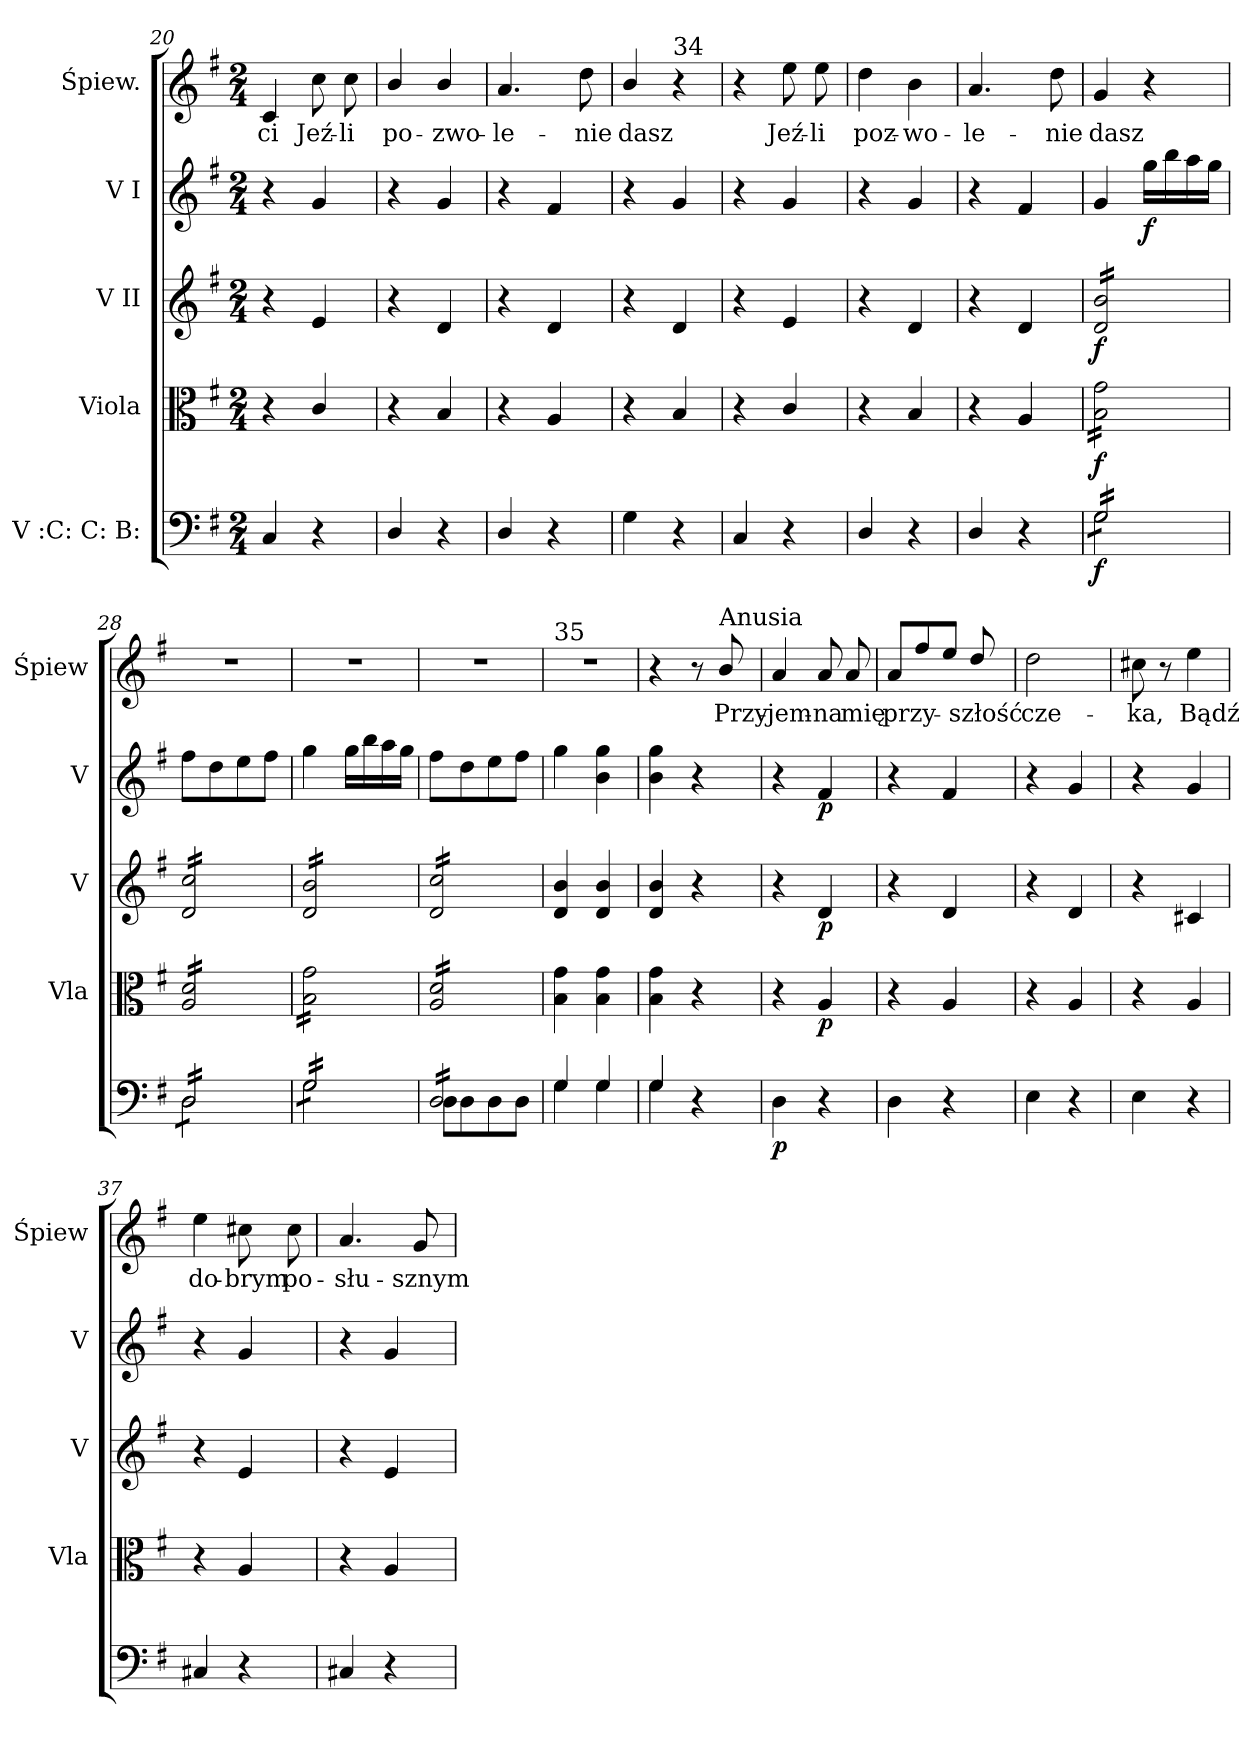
**kern	**dynam	**kern	**dynam	**kern	**dynam	**kern	**dynam	**kern	**text
*part5	*part5	*part4	*part4	*part3	*part3	*part2	*part2	*part1	*part1
*staff5	*staff5	*staff4	*staff4	*staff3	*staff3	*staff2	*staff2	*staff1	*staff1
*I"V :C: C: B:	*	*I"Viola	*	*I"V II	*	*I"V I	*	*I"Śpiew.	*
*	*	*I'Vla	*	*I'V	*	*I'V	*	*I'Śpiew	*
*clefF4	*	*clefC3	*	*clefG2	*	*clefG2	*	*clefG2	*
*k[f#]	*	*k[f#]	*	*k[f#]	*	*k[f#]	*	*k[f#]	*
*M2/4	*	*M2/4	*	*M2/4	*	*M2/4	*	*M2/4	*
=20	=20	=20	=20	=20	=20	=20	=20	=20	=20
4C/	.	4r	.	4r	.	4r	.	4c/	-ci
4r	.	4c/	.	4e/	.	4g/	.	8cc\	Jeź-
.	.	.	.	.	.	.	.	8cc\	-li
=21	=21	=21	=21	=21	=21	=21	=21	=21	=21
4D/	.	4r	.	4r	.	4r	.	4b/	po-
4r	.	4B/	.	4d/	.	4g/	.	4b/	-zwo-
=22	=22	=22	=22	=22	=22	=22	=22	=22	=22
4D/	.	4r	.	4r	.	4r	.	4.a/	-le-
4r	.	4A/	.	4d/	.	4f#/	.	.	.
.	.	.	.	.	.	.	.	8dd\	-nie
=23	=23	=23	=23	=23	=23	=23	=23	=23	=23
4G\	.	4r	.	4r	.	4r	.	4b/	dasz
!	!	!	!	!	!	!	!	!LO:TX:a:t=34	!
4r	.	4B/	.	4d/	.	4g/	.	4r	.
=24	=24	=24	=24	=24	=24	=24	=24	=24	=24
4C/	.	4r	.	4r	.	4r	.	4r	.
4r	.	4c/	.	4e/	.	4g/	.	8ee\	Jeź-
.	.	.	.	.	.	.	.	8ee\	-li
=25	=25	=25	=25	=25	=25	=25	=25	=25	=25
4D/	.	4r	.	4r	.	4r	.	4dd\	poz-
4r	.	4B/	.	4d/	.	4g/	.	4b\	-wo-
=26	=26	=26	=26	=26	=26	=26	=26	=26	=26
4D/	.	4r	.	4r	.	4r	.	4.a/	-le-
4r	.	4A/	.	4d/	.	4f#/	.	.	.
.	.	.	.	.	.	.	.	8dd\	-nie
=27	=27	=27	=27	=27	=27	=27	=27	=27	=27
*^	*	*	*	*	*	*	*	*	*
*tremolo	*	*	*	*	*	*	*	*	*	*
*	*	*	*tremolo	*	*	*	*	*	*	*
*	*	*	*	*	*tremolo	*	*	*	*	*
16G/LL	8G\L	f	16B\ 16g\LL	f	16d/ 16b/LL	f	4g/	.	4g/	dasz
16G/	.	.	16B\ 16g\	.	16d/ 16b/	.	.	.	.	.
16G/	8G\	.	16B\ 16g\	.	16d/ 16b/	.	.	.	.	.
16G/	.	.	16B\ 16g\	.	16d/ 16b/	.	.	.	.	.
16G/	8G\	.	16B\ 16g\	.	16d/ 16b/	.	16gg\LL	f	4r	.
16G/	.	.	16B\ 16g\	.	16d/ 16b/	.	16bb\	.	.	.
16G/	8G\J	.	16B\ 16g\	.	16d/ 16b/	.	16aa\	.	.	.
16G/JJ	.	.	16B\ 16g\JJ	.	16d/ 16b/JJ	.	16gg\JJ	.	.	.
=28	=28	=28	=28	=28	=28	=28	=28	=28	=28	=28
16D/LL	8D\L	.	16A/ 16d/LL	.	16d/ 16cc/LL	.	8ff#\L	.	2r	.
16D/	.	.	16A/ 16d/	.	16d/ 16cc/	.	.	.	.	.
16D/	8D\	.	16A/ 16d/	.	16d/ 16cc/	.	8dd\	.	.	.
16D/	.	.	16A/ 16d/	.	16d/ 16cc/	.	.	.	.	.
16D/	8D\	.	16A/ 16d/	.	16d/ 16cc/	.	8ee\	.	.	.
16D/	.	.	16A/ 16d/	.	16d/ 16cc/	.	.	.	.	.
16D/	8D\J	.	16A/ 16d/	.	16d/ 16cc/	.	8ff#\J	.	.	.
16D/JJ	.	.	16A/ 16d/JJ	.	16d/ 16cc/JJ	.	.	.	.	.
=29	=29	=29	=29	=29	=29	=29	=29	=29	=29	=29
16G/LL	8G\L	.	16B\ 16g\LL	.	16d/ 16b/LL	.	4gg\	.	2r	.
16G/	.	.	16B\ 16g\	.	16d/ 16b/	.	.	.	.	.
16G/	8G\	.	16B\ 16g\	.	16d/ 16b/	.	.	.	.	.
16G/	.	.	16B\ 16g\	.	16d/ 16b/	.	.	.	.	.
16G/	8G\	.	16B\ 16g\	.	16d/ 16b/	.	16gg\LL	.	.	.
16G/	.	.	16B\ 16g\	.	16d/ 16b/	.	16bb\	.	.	.
16G/	8G\J	.	16B\ 16g\	.	16d/ 16b/	.	16aa\	.	.	.
16G/JJ	.	.	16B\ 16g\JJ	.	16d/ 16b/JJ	.	16gg\JJ	.	.	.
=30	=30	=30	=30	=30	=30	=30	=30	=30	=30	=30
16D/LL	8D\L	.	16A/ 16d/LL	.	16d/ 16cc/LL	.	8ff#\L	.	2r	.
16D/	.	.	16A/ 16d/	.	16d/ 16cc/	.	.	.	.	.
16D/	8D\	.	16A/ 16d/	.	16d/ 16cc/	.	8dd\	.	.	.
16D/	.	.	16A/ 16d/	.	16d/ 16cc/	.	.	.	.	.
16D/	8D\	.	16A/ 16d/	.	16d/ 16cc/	.	8ee\	.	.	.
16D/	.	.	16A/ 16d/	.	16d/ 16cc/	.	.	.	.	.
16D/	8D\J	.	16A/ 16d/	.	16d/ 16cc/	.	8ff#\J	.	.	.
16D/JJ	.	.	16A/ 16d/JJ	.	16d/ 16cc/JJ	.	.	.	.	.
*	*	*	*	*	*Xtremolo	*	*	*	*	*
*	*	*	*Xtremolo	*	*	*	*	*	*	*
*Xtremolo	*	*	*	*	*	*	*	*	*	*
=31	=31	=31	=31	=31	=31	=31	=31	=31	=31	=31
!	!	!	!	!	!	!	!	!	!LO:TX:a:t=35	!
4G/	4G\	.	4B\ 4g\	.	4d/ 4b/	.	4gg\	.	2r	.
4G/	4G\	.	4B\ 4g\	.	4d/ 4b/	.	4b\ 4gg\	.	.	.
=32	=32	=32	=32	=32	=32	=32	=32	=32	=32	=32
4G/	4G\	.	4B\ 4g\	.	4d/ 4b/	.	4b\ 4gg\	.	4r	.
4r	4ryy	.	4r	.	4r	.	4r	.	8r	.
!	!	!	!	!	!	!	!	!	!LO:TX:a:t=Anusia	!
.	.	.	.	.	.	.	.	.	8b/	Przy-
*v	*v	*	*	*	*	*	*	*	*	*
=33	=33	=33	=33	=33	=33	=33	=33	=33	=33
4D\	p	4r	.	4r	.	4r	.	4a/	-jem-
4r	.	4A/	p	4d/	p	4f#/	p	8a/	-na
.	.	.	.	.	.	.	.	8a/	mię
=34	=34	=34	=34	=34	=34	=34	=34	=34	=34
4D\	.	4r	.	4r	.	4r	.	8a/L	przy-
.	.	.	.	.	.	.	.	8ff#/	.
4r	.	4A/	.	4d/	.	4f#/	.	8ee/J	.
.	.	.	.	.	.	.	.	8dd/	-szłość
=35	=35	=35	=35	=35	=35	=35	=35	=35	=35
4E\	.	4r	.	4r	.	4r	.	2dd\	cze-
4r	.	4A/	.	4d/	.	4g/	.	.	.
=36	=36	=36	=36	=36	=36	=36	=36	=36	=36
4E\	.	4r	.	4r	.	4r	.	8cc#X\	-ka,
.	.	.	.	.	.	.	.	8r	.
4r	.	4A/	.	4c#X/	.	4g/	.	4ee\	Bądź
=37	=37	=37	=37	=37	=37	=37	=37	=37	=37
4C#X/	.	4r	.	4r	.	4r	.	4ee\	do-
4r	.	4A/	.	4e/	.	4g/	.	8cc#X\	-brym
.	.	.	.	.	.	.	.	8cc#\	po-
=38	=38	=38	=38	=38	=38	=38	=38	=38	=38
4C#X/	.	4r	.	4r	.	4r	.	4.a/	-słu-
4r	.	4A/	.	4e/	.	4g/	.	.	.
.	.	.	.	.	.	.	.	8g/	-sznym
=	=	=	=	=	=	=	=	=	=
*-	*-	*-	*-	*-	*-	*-	*-	*-	*-
